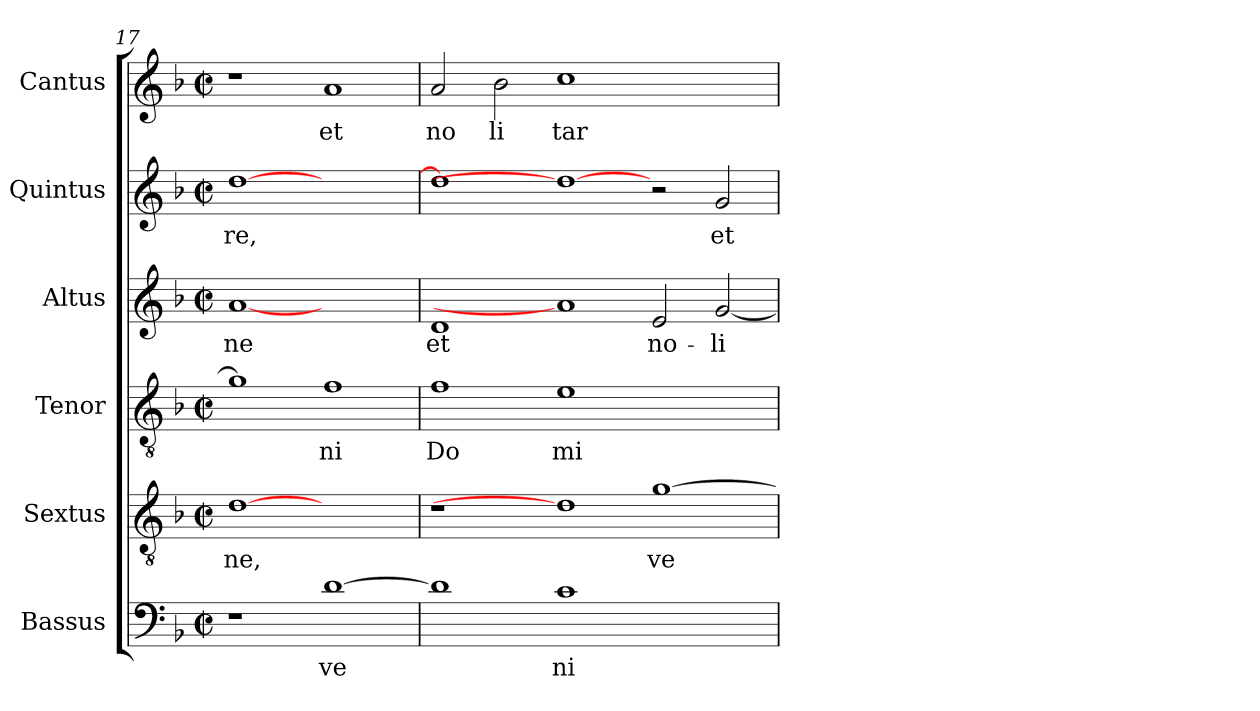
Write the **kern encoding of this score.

**kern	**text	**kern	**text	**kern	**text	**kern	**text	**kern	**text	**kern	**text
*part6	*part6	*part5	*part5	*part4	*part4	*part3	*part3	*part2	*part2	*part1	*part1
*staff6	*staff6	*staff5	*staff5	*staff4	*staff4	*staff3	*staff3	*staff2	*staff2	*staff1	*staff1
*I"Bassus	*	*I"Sextus	*	*I"Tenor	*	*I"Altus	*	*I"Quintus	*	*I"Cantus	*
*clefF4	*	*clefGv2	*	*clefGv2	*	*clefG2	*	*clefG2	*	*clefG2	*
*k[b-]	*	*k[b-]	*	*k[b-]	*	*k[b-]	*	*k[b-]	*	*k[b-]	*
*F:	*	*F:	*	*F:	*	*F:	*	*F:	*	*F:	*
*M2/2	*	*M2/2	*	*M2/2	*	*M2/2	*	*M2/2	*	*M2/2	*
*met(c|)	*	*met(c|)	*	*met(c|)	*	*met(c|)	*	*met(c|)	*	*met(c|)	*
=17	=17	=17	=17	=17	=17	=17	=17	=17	=17	=17	=17
!	!	!	!LO:LY:b:cj	!	!	!	!LO:LY:b:cj	!	!LO:LY:b:cj	!	!
1r	.	[1d	ne,	1g]	.	[1a	-ne	[>1dd	re,	1r	.
!	!LO:LY:b:cj	!	!	!	!LO:LY:b:cj	!	!	!	!	!	!LO:LY:b:cj
[>1d	ve	1ryy	.	1f	ni	1ryy	.	1ryy	.	1a	et
=18	=18	=18	=18	=18	=18	=18	=18	=18	=18	=18	=18
!	!	!	!	!	!LO:LY:b:cj	!	!LO:LY:b:cj	!	!	!	!LO:LY:b:cj
1d]	.	1r	.	1f	Do	1d	et	1dd]	.	2a/	no
!	!	!	!	!	!	!	!	!	!	!	!LO:LY:b:cj
.	.	.	.	.	.	.	.	.	.	2b-\	li
!	!LO:LY:b:cj	!	!	!	!LO:LY:b:cj	!	!	!	!	!	!LO:LY:b:cj
1c	ni	1d]	.	1e	mi	1a]	.	1dd_	.	1cc	tar
!	!	!	!LO:LY:b:cj	!	!	!	!LO:LY:b:cj	!	!	!	!
1ryy	.	[>1g	ve	1ryy	.	2e/	no-	2r	.	1ryy	.
!	!	!	!	!	!	!	!LO:LY:b:cj	!	!LO:LY:b:cj	!	!
.	.	.	.	.	.	[<2g/	-li	2g/	et	.	.
=	=	=	=	=	=	=	=	=	=	=	=
*-	*-	*-	*-	*-	*-	*-	*-	*-	*-	*-	*-
